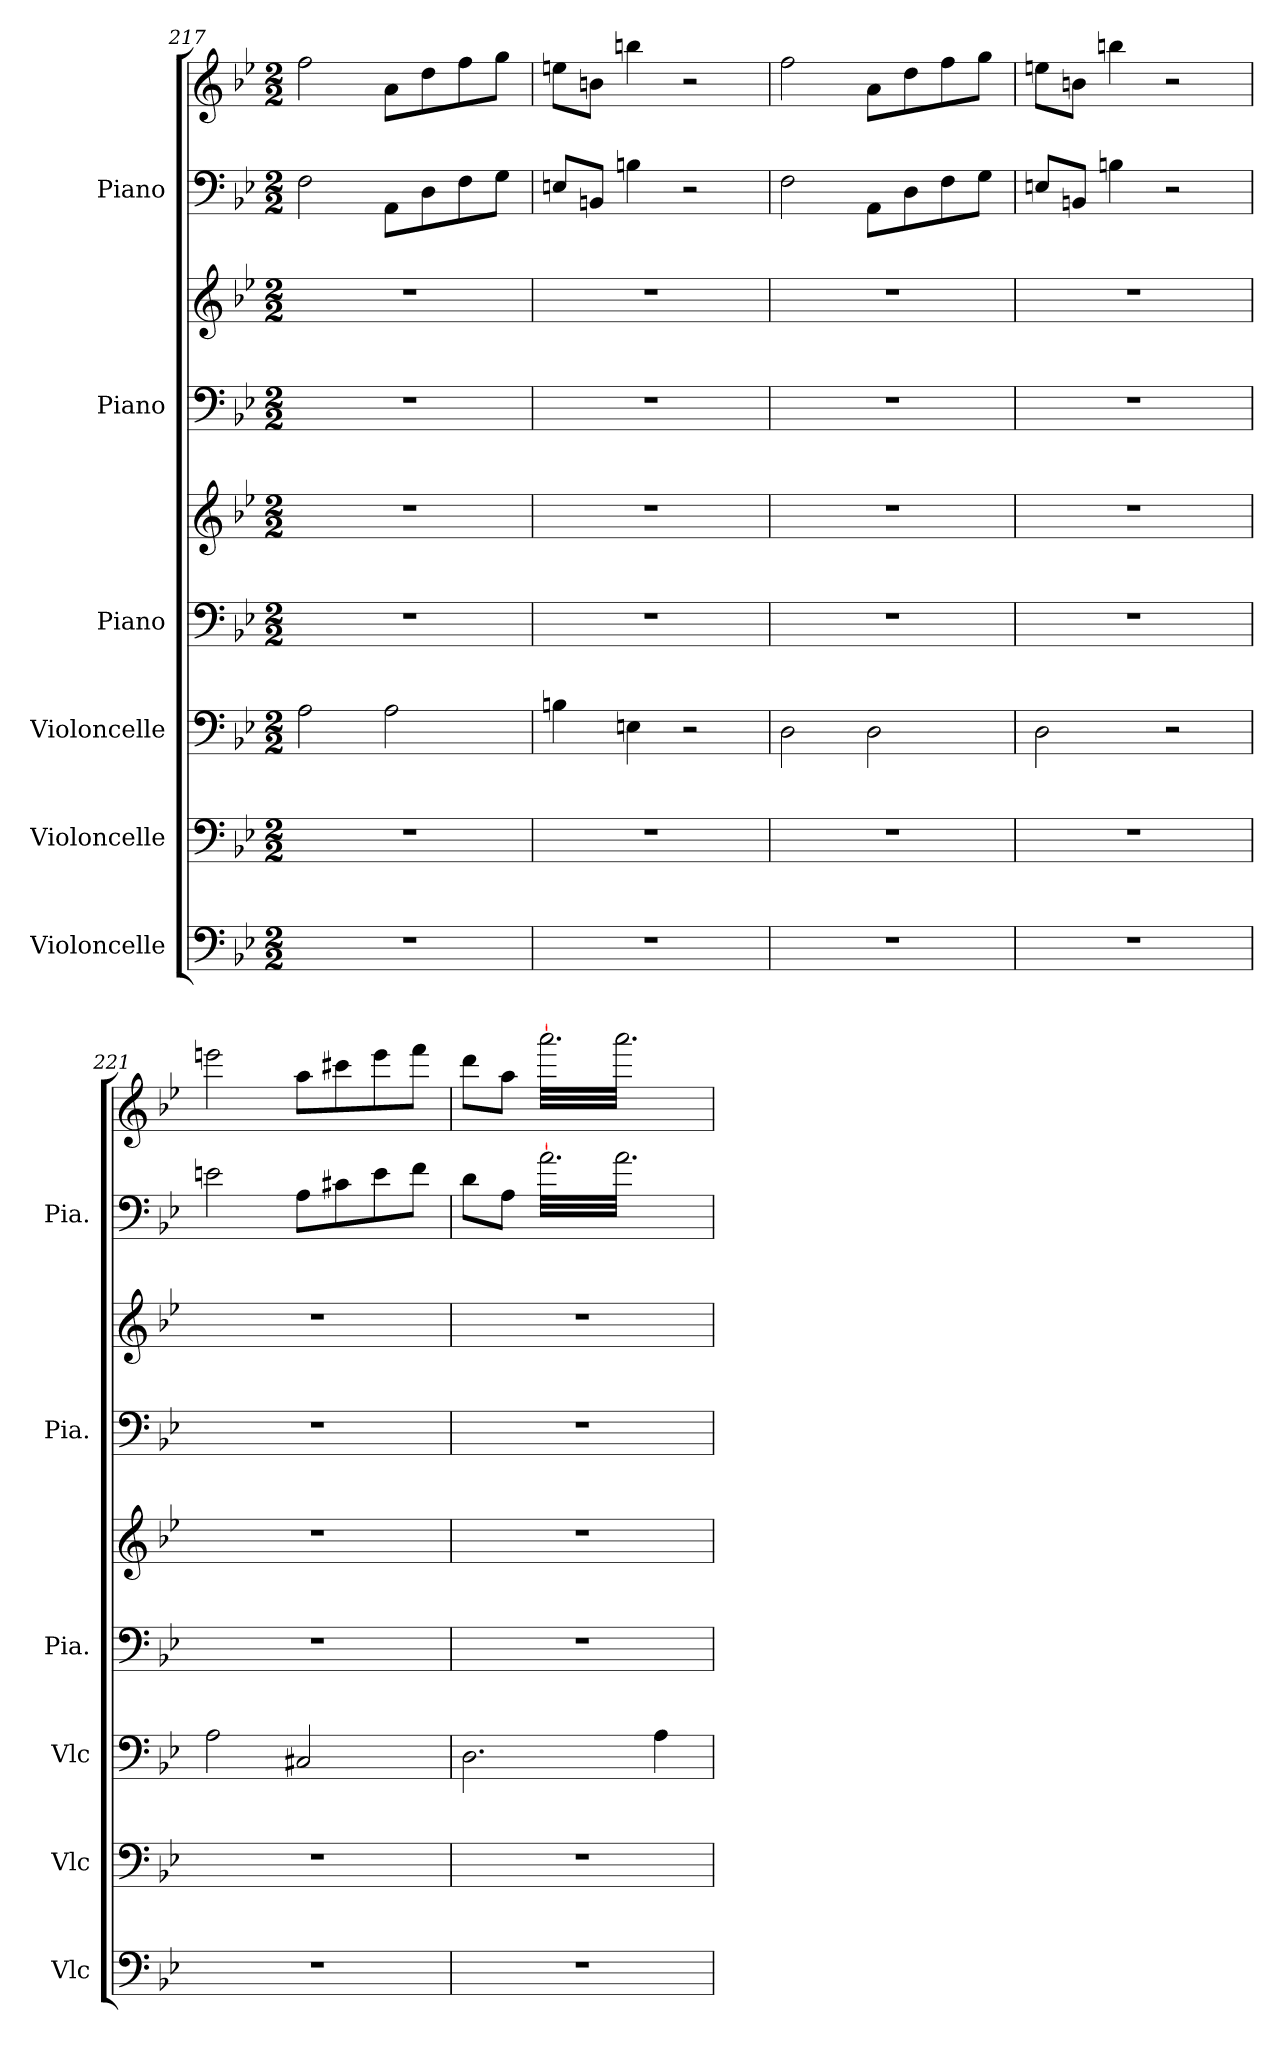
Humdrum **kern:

**kern	**kern	**kern	**kern	**kern	**kern	**kern	**kern	**kern
*part6	*part5	*part4	*part3	*part3	*part2	*part2	*part1	*part1
*staff9	*staff8	*staff7	*staff6	*staff5	*staff4	*staff3	*staff2	*staff1
*I"Violoncelle	*I"Violoncelle	*I"Violoncelle	*I"Piano	*	*I"Piano	*	*I"Piano	*
*I'Vlc	*I'Vlc	*I'Vlc	*I'Pia.	*	*I'Pia.	*	*I'Pia.	*
*clefF4	*clefF4	*clefF4	*clefF4	*clefG2	*clefF4	*clefG2	*clefF4	*clefG2
*k[b-e-]	*k[b-e-]	*k[b-e-]	*k[b-e-]	*k[b-e-]	*k[b-e-]	*k[b-e-]	*k[b-e-]	*k[b-e-]
*M2/2	*M2/2	*M2/2	*M2/2	*M2/2	*M2/2	*M2/2	*M2/2	*M2/2
=217	=217	=217	=217	=217	=217	=217	=217	=217
1r	1r	2A\	1r	1r	1r	1r	2F\	2ff\
.	.	2A\	.	.	.	.	8AA\L	8a\L
.	.	.	.	.	.	.	8D\	8dd\
.	.	.	.	.	.	.	8F\	8ff\
.	.	.	.	.	.	.	8G\J	8gg\J
!!LO:PB:g=z
=218	=218	=218	=218	=218	=218	=218	=218	=218
1r	1r	4Bn\	1r	1r	1r	1r	8En/L	8een\L
.	.	.	.	.	.	.	8BBn/J	8bn\J
.	.	4En\	.	.	.	.	4Bn\	4bbn\
.	.	2r	.	.	.	.	2r	2r
=219	=219	=219	=219	=219	=219	=219	=219	=219
1r	1r	2D\	1r	1r	1r	1r	2F\	2ff\
.	.	2D\	.	.	.	.	8AA\L	8a\L
.	.	.	.	.	.	.	8D\	8dd\
.	.	.	.	.	.	.	8F\	8ff\
.	.	.	.	.	.	.	8G\J	8gg\J
=220	=220	=220	=220	=220	=220	=220	=220	=220
1r	1r	2D\	1r	1r	1r	1r	8En/L	8een\L
.	.	.	.	.	.	.	8BBn/J	8bn\J
.	.	.	.	.	.	.	4Bn\	4bbn\
.	.	2r	.	.	.	.	2r	2r
=221	=221	=221	=221	=221	=221	=221	=221	=221
1r	1r	2A\	1r	1r	1r	1r	2en\	2eeen\
.	.	2C#X/	.	.	.	.	8A\L	8aa\L
.	.	.	.	.	.	.	8c#X\	8ccc#X\
.	.	.	.	.	.	.	8e\	8eee\
.	.	.	.	.	.	.	8f\J	8fff\J
=222	=222	=222	=222	=222	=222	=222	=222	=222
1r	1r	2.D\	1r	1r	1r	1r	8d\L	8ddd\L
.	.	.	.	.	.	.	8A\J	8aa\J
*	*	*	*	*	*	*	*tremolo	*
*	*	*	*	*	*	*	*	*tremolo
.	.	.	.	.	.	.	[32a\LLL	[32aaa\LLL
.	.	.	.	.	.	.	32a\	32aaa\
.	.	.	.	.	.	.	32a\	32aaa\
.	.	.	.	.	.	.	32a\	32aaa\
.	.	.	.	.	.	.	32a\	32aaa\
.	.	.	.	.	.	.	32a\	32aaa\
.	.	.	.	.	.	.	32a\	32aaa\
.	.	.	.	.	.	.	32a\	32aaa\
.	.	.	.	.	.	.	32a\	32aaa\
.	.	.	.	.	.	.	32a\	32aaa\
.	.	.	.	.	.	.	32a\	32aaa\
.	.	.	.	.	.	.	32a\	32aaa\
.	.	.	.	.	.	.	32a\	32aaa\
.	.	.	.	.	.	.	32a\	32aaa\
.	.	.	.	.	.	.	32a\	32aaa\
.	.	.	.	.	.	.	32a\	32aaa\
.	.	4A\	.	.	.	.	32a\	32aaa\
.	.	.	.	.	.	.	32a\	32aaa\
.	.	.	.	.	.	.	32a\	32aaa\
.	.	.	.	.	.	.	32a\	32aaa\
.	.	.	.	.	.	.	32a\	32aaa\
.	.	.	.	.	.	.	32a\	32aaa\
.	.	.	.	.	.	.	32a\	32aaa\
.	.	.	.	.	.	.	32a\JJJ	32aaa\JJJ
*	*	*	*	*	*	*	*	*Xtremolo
*	*	*	*	*	*	*	*Xtremolo	*
=	=	=	=	=	=	=	=	=
*-	*-	*-	*-	*-	*-	*-	*-	*-
